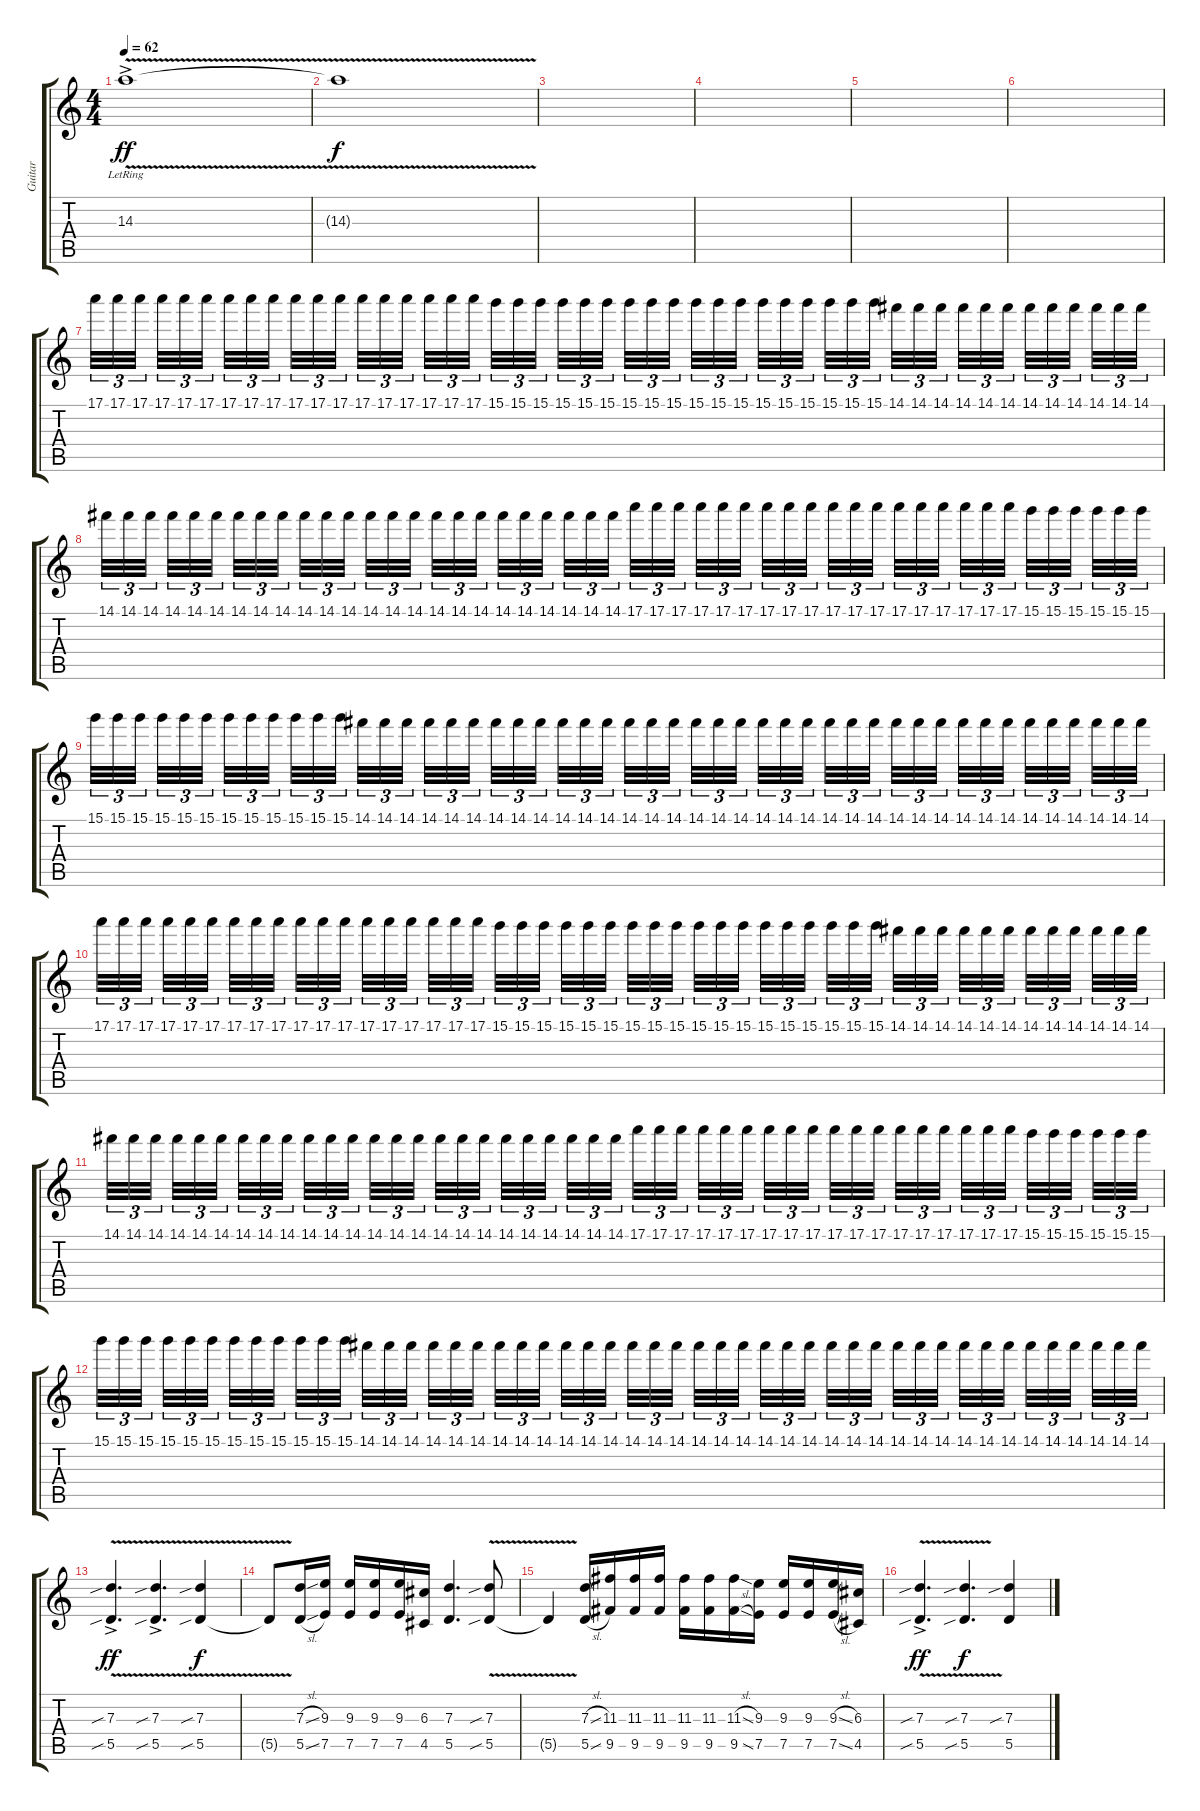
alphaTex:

\track ("Guitar" "Guitar") {instrument electricguitarclean}
\staff {score tabs}
\tuning (E4 B3 G3 D3 A2 E2) {hide}
\ts (4 4)
\tempo 62
\clef g2
\ks c
14.3{v ac lr}.1{dy ff} |
14.3{t}.1{dy f} |
|
|
|
|
17.1.32{tu (3 2) volume 16 instrument distortionguitar} 17.1.32{tu (3 2)} 17.1.32{tu (3 2) beam splitsecondary} 17.1.32{tu (3 2)} 17.1.32{tu (3 2)} 17.1.32{tu (3 2) beam splitsecondary} 17.1.32{tu (3 2)} 17.1.32{tu (3 2)} 17.1.32{tu (3 2) beam splitsecondary} 17.1.32{tu (3 2)} 17.1.32{tu (3 2)} 17.1.32{tu (3 2)} 17.1.32{tu (3 2)} 17.1.32{tu (3 2)} 17.1.32{tu (3 2) beam splitsecondary} 17.1.32{tu (3 2)} 17.1.32{tu (3 2)} 17.1.32{tu (3 2) beam splitsecondary} 15.1.32{tu (3 2)} 15.1.32{tu (3 2)} 15.1.32{tu (3 2) beam splitsecondary} 15.1.32{tu (3 2)} 15.1.32{tu (3 2)} 15.1.32{tu (3 2)} 15.1.32{tu (3 2)} 15.1.32{tu (3 2)} 15.1.32{tu (3 2) beam splitsecondary} 15.1.32{tu (3 2)} 15.1.32{tu (3 2)} 15.1.32{tu (3 2) beam splitsecondary} 15.1.32{tu (3 2)} 15.1.32{tu (3 2)} 15.1.32{tu (3 2) beam splitsecondary} 15.1.32{tu (3 2)} 15.1.32{tu (3 2)} 15.1.32{tu (3 2)} 14.1.32{tu (3 2)} 14.1.32{tu (3 2)} 14.1.32{tu (3 2) beam splitsecondary} 14.1.32{tu (3 2)} 14.1.32{tu (3 2)} 14.1.32{tu (3 2) beam splitsecondary} 14.1.32{tu (3 2)} 14.1.32{tu (3 2)} 14.1.32{tu (3 2) beam splitsecondary} 14.1.32{tu (3 2)} 14.1.32{tu (3 2)} 14.1.32{tu (3 2)} |
14.1.32{tu (3 2)} 14.1.32{tu (3 2)} 14.1.32{tu (3 2) beam splitsecondary} 14.1.32{tu (3 2)} 14.1.32{tu (3 2)} 14.1.32{tu (3 2) beam splitsecondary} 14.1.32{tu (3 2)} 14.1.32{tu (3 2)} 14.1.32{tu (3 2) beam splitsecondary} 14.1.32{tu (3 2)} 14.1.32{tu (3 2)} 14.1.32{tu (3 2)} 14.1.32{tu (3 2)} 14.1.32{tu (3 2)} 14.1.32{tu (3 2) beam splitsecondary} 14.1.32{tu (3 2)} 14.1.32{tu (3 2)} 14.1.32{tu (3 2) beam splitsecondary} 14.1.32{tu (3 2)} 14.1.32{tu (3 2)} 14.1.32{tu (3 2) beam splitsecondary} 14.1.32{tu (3 2)} 14.1.32{tu (3 2)} 14.1.32{tu (3 2)} 17.1.32{tu (3 2)} 17.1.32{tu (3 2)} 17.1.32{tu (3 2) beam splitsecondary} 17.1.32{tu (3 2)} 17.1.32{tu (3 2)} 17.1.32{tu (3 2) beam splitsecondary} 17.1.32{tu (3 2)} 17.1.32{tu (3 2)} 17.1.32{tu (3 2) beam splitsecondary} 17.1.32{tu (3 2)} 17.1.32{tu (3 2)} 17.1.32{tu (3 2)} 17.1.32{tu (3 2)} 17.1.32{tu (3 2)} 17.1.32{tu (3 2) beam splitsecondary} 17.1.32{tu (3 2)} 17.1.32{tu (3 2)} 17.1.32{tu (3 2) beam splitsecondary} 15.1.32{tu (3 2)} 15.1.32{tu (3 2)} 15.1.32{tu (3 2) beam splitsecondary} 15.1.32{tu (3 2)} 15.1.32{tu (3 2)} 15.1.32{tu (3 2)} |
15.1.32{tu (3 2)} 15.1.32{tu (3 2)} 15.1.32{tu (3 2) beam splitsecondary} 15.1.32{tu (3 2)} 15.1.32{tu (3 2)} 15.1.32{tu (3 2) beam splitsecondary} 15.1.32{tu (3 2)} 15.1.32{tu (3 2)} 15.1.32{tu (3 2) beam splitsecondary} 15.1.32{tu (3 2)} 15.1.32{tu (3 2)} 15.1.32{tu (3 2)} 14.1.32{tu (3 2)} 14.1.32{tu (3 2)} 14.1.32{tu (3 2) beam splitsecondary} 14.1.32{tu (3 2)} 14.1.32{tu (3 2)} 14.1.32{tu (3 2) beam splitsecondary} 14.1.32{tu (3 2)} 14.1.32{tu (3 2)} 14.1.32{tu (3 2) beam splitsecondary} 14.1.32{tu (3 2)} 14.1.32{tu (3 2)} 14.1.32{tu (3 2)} 14.1.32{tu (3 2)} 14.1.32{tu (3 2)} 14.1.32{tu (3 2) beam splitsecondary} 14.1.32{tu (3 2)} 14.1.32{tu (3 2)} 14.1.32{tu (3 2) beam splitsecondary} 14.1.32{tu (3 2)} 14.1.32{tu (3 2)} 14.1.32{tu (3 2) beam splitsecondary} 14.1.32{tu (3 2)} 14.1.32{tu (3 2)} 14.1.32{tu (3 2)} 14.1.32{tu (3 2)} 14.1.32{tu (3 2)} 14.1.32{tu (3 2) beam splitsecondary} 14.1.32{tu (3 2)} 14.1.32{tu (3 2)} 14.1.32{tu (3 2) beam splitsecondary} 14.1.32{tu (3 2)} 14.1.32{tu (3 2)} 14.1.32{tu (3 2) beam splitsecondary} 14.1.32{tu (3 2)} 14.1.32{tu (3 2)} 14.1.32{tu (3 2)} |
17.1.32{tu (3 2)} 17.1.32{tu (3 2)} 17.1.32{tu (3 2) beam splitsecondary} 17.1.32{tu (3 2)} 17.1.32{tu (3 2)} 17.1.32{tu (3 2) beam splitsecondary} 17.1.32{tu (3 2)} 17.1.32{tu (3 2)} 17.1.32{tu (3 2) beam splitsecondary} 17.1.32{tu (3 2)} 17.1.32{tu (3 2)} 17.1.32{tu (3 2)} 17.1.32{tu (3 2)} 17.1.32{tu (3 2)} 17.1.32{tu (3 2) beam splitsecondary} 17.1.32{tu (3 2)} 17.1.32{tu (3 2)} 17.1.32{tu (3 2) beam splitsecondary} 15.1.32{tu (3 2)} 15.1.32{tu (3 2)} 15.1.32{tu (3 2) beam splitsecondary} 15.1.32{tu (3 2)} 15.1.32{tu (3 2)} 15.1.32{tu (3 2)} 15.1.32{tu (3 2)} 15.1.32{tu (3 2)} 15.1.32{tu (3 2) beam splitsecondary} 15.1.32{tu (3 2)} 15.1.32{tu (3 2)} 15.1.32{tu (3 2) beam splitsecondary} 15.1.32{tu (3 2)} 15.1.32{tu (3 2)} 15.1.32{tu (3 2) beam splitsecondary} 15.1.32{tu (3 2)} 15.1.32{tu (3 2)} 15.1.32{tu (3 2)} 14.1.32{tu (3 2)} 14.1.32{tu (3 2)} 14.1.32{tu (3 2) beam splitsecondary} 14.1.32{tu (3 2)} 14.1.32{tu (3 2)} 14.1.32{tu (3 2) beam splitsecondary} 14.1.32{tu (3 2)} 14.1.32{tu (3 2)} 14.1.32{tu (3 2) beam splitsecondary} 14.1.32{tu (3 2)} 14.1.32{tu (3 2)} 14.1.32{tu (3 2)} |
14.1.32{tu (3 2)} 14.1.32{tu (3 2)} 14.1.32{tu (3 2) beam splitsecondary} 14.1.32{tu (3 2)} 14.1.32{tu (3 2)} 14.1.32{tu (3 2) beam splitsecondary} 14.1.32{tu (3 2)} 14.1.32{tu (3 2)} 14.1.32{tu (3 2) beam splitsecondary} 14.1.32{tu (3 2)} 14.1.32{tu (3 2)} 14.1.32{tu (3 2)} 14.1.32{tu (3 2)} 14.1.32{tu (3 2)} 14.1.32{tu (3 2) beam splitsecondary} 14.1.32{tu (3 2)} 14.1.32{tu (3 2)} 14.1.32{tu (3 2) beam splitsecondary} 14.1.32{tu (3 2)} 14.1.32{tu (3 2)} 14.1.32{tu (3 2) beam splitsecondary} 14.1.32{tu (3 2)} 14.1.32{tu (3 2)} 14.1.32{tu (3 2)} 17.1.32{tu (3 2)} 17.1.32{tu (3 2)} 17.1.32{tu (3 2) beam splitsecondary} 17.1.32{tu (3 2)} 17.1.32{tu (3 2)} 17.1.32{tu (3 2) beam splitsecondary} 17.1.32{tu (3 2)} 17.1.32{tu (3 2)} 17.1.32{tu (3 2) beam splitsecondary} 17.1.32{tu (3 2)} 17.1.32{tu (3 2)} 17.1.32{tu (3 2)} 17.1.32{tu (3 2)} 17.1.32{tu (3 2)} 17.1.32{tu (3 2) beam splitsecondary} 17.1.32{tu (3 2)} 17.1.32{tu (3 2)} 17.1.32{tu (3 2) beam splitsecondary} 15.1.32{tu (3 2)} 15.1.32{tu (3 2)} 15.1.32{tu (3 2) beam splitsecondary} 15.1.32{tu (3 2)} 15.1.32{tu (3 2)} 15.1.32{tu (3 2)} |
15.1.32{tu (3 2)} 15.1.32{tu (3 2)} 15.1.32{tu (3 2) beam splitsecondary} 15.1.32{tu (3 2)} 15.1.32{tu (3 2)} 15.1.32{tu (3 2) beam splitsecondary} 15.1.32{tu (3 2)} 15.1.32{tu (3 2)} 15.1.32{tu (3 2) beam splitsecondary} 15.1.32{tu (3 2)} 15.1.32{tu (3 2)} 15.1.32{tu (3 2)} 14.1.32{tu (3 2)} 14.1.32{tu (3 2)} 14.1.32{tu (3 2) beam splitsecondary} 14.1.32{tu (3 2)} 14.1.32{tu (3 2)} 14.1.32{tu (3 2) beam splitsecondary} 14.1.32{tu (3 2)} 14.1.32{tu (3 2)} 14.1.32{tu (3 2) beam splitsecondary} 14.1.32{tu (3 2)} 14.1.32{tu (3 2)} 14.1.32{tu (3 2)} 14.1.32{tu (3 2)} 14.1.32{tu (3 2)} 14.1.32{tu (3 2) beam splitsecondary} 14.1.32{tu (3 2)} 14.1.32{tu (3 2)} 14.1.32{tu (3 2) beam splitsecondary} 14.1.32{tu (3 2)} 14.1.32{tu (3 2)} 14.1.32{tu (3 2) beam splitsecondary} 14.1.32{tu (3 2)} 14.1.32{tu (3 2)} 14.1.32{tu (3 2)} 14.1.32{tu (3 2)} 14.1.32{tu (3 2)} 14.1.32{tu (3 2) beam splitsecondary} 14.1.32{tu (3 2)} 14.1.32{tu (3 2)} 14.1.32{tu (3 2) beam splitsecondary} 14.1.32{tu (3 2)} 14.1.32{tu (3 2)} 14.1.32{tu (3 2) beam splitsecondary} 14.1.32{tu (3 2)} 14.1.32{tu (3 2)} 14.1.32{tu (3 2)} |
(7.3{sib} 5.5{v sib ac}).4{d dy ff volume 16 instrument distortionguitar} (7.3{sib} 5.5{v sib ac}).4{d} (7.3{sib} 5.5{v sib}).4{dy f} |
5.5{t}.8 (7.3{sl} 5.5{sl}).16 (9.3 7.5).16 (9.3 7.5).16 (9.3 7.5).16 (9.3 7.5).16 (6.3 4.5).16 (7.3 5.5).4{d} (7.3{sib} 5.5{v sib}).8 |
5.5{t}.4 (7.3{sl} 5.5{sl}).16 (11.3 9.5).16 (11.3 9.5).16 (11.3 9.5).16 (11.3 9.5).16 (11.3 9.5).16 (11.3{sl} 9.5{sl}).16 (9.3 7.5).16 (9.3 7.5).16 (9.3 7.5).16 (9.3{sl} 7.5{sl}).16 (6.3 4.5).16 |
(7.3{sib} 5.5{v sib ac}).4{d dy ff} (7.3{sib} 5.5{v sib}).4{d dy f} (7.3{sib} 5.5).4
